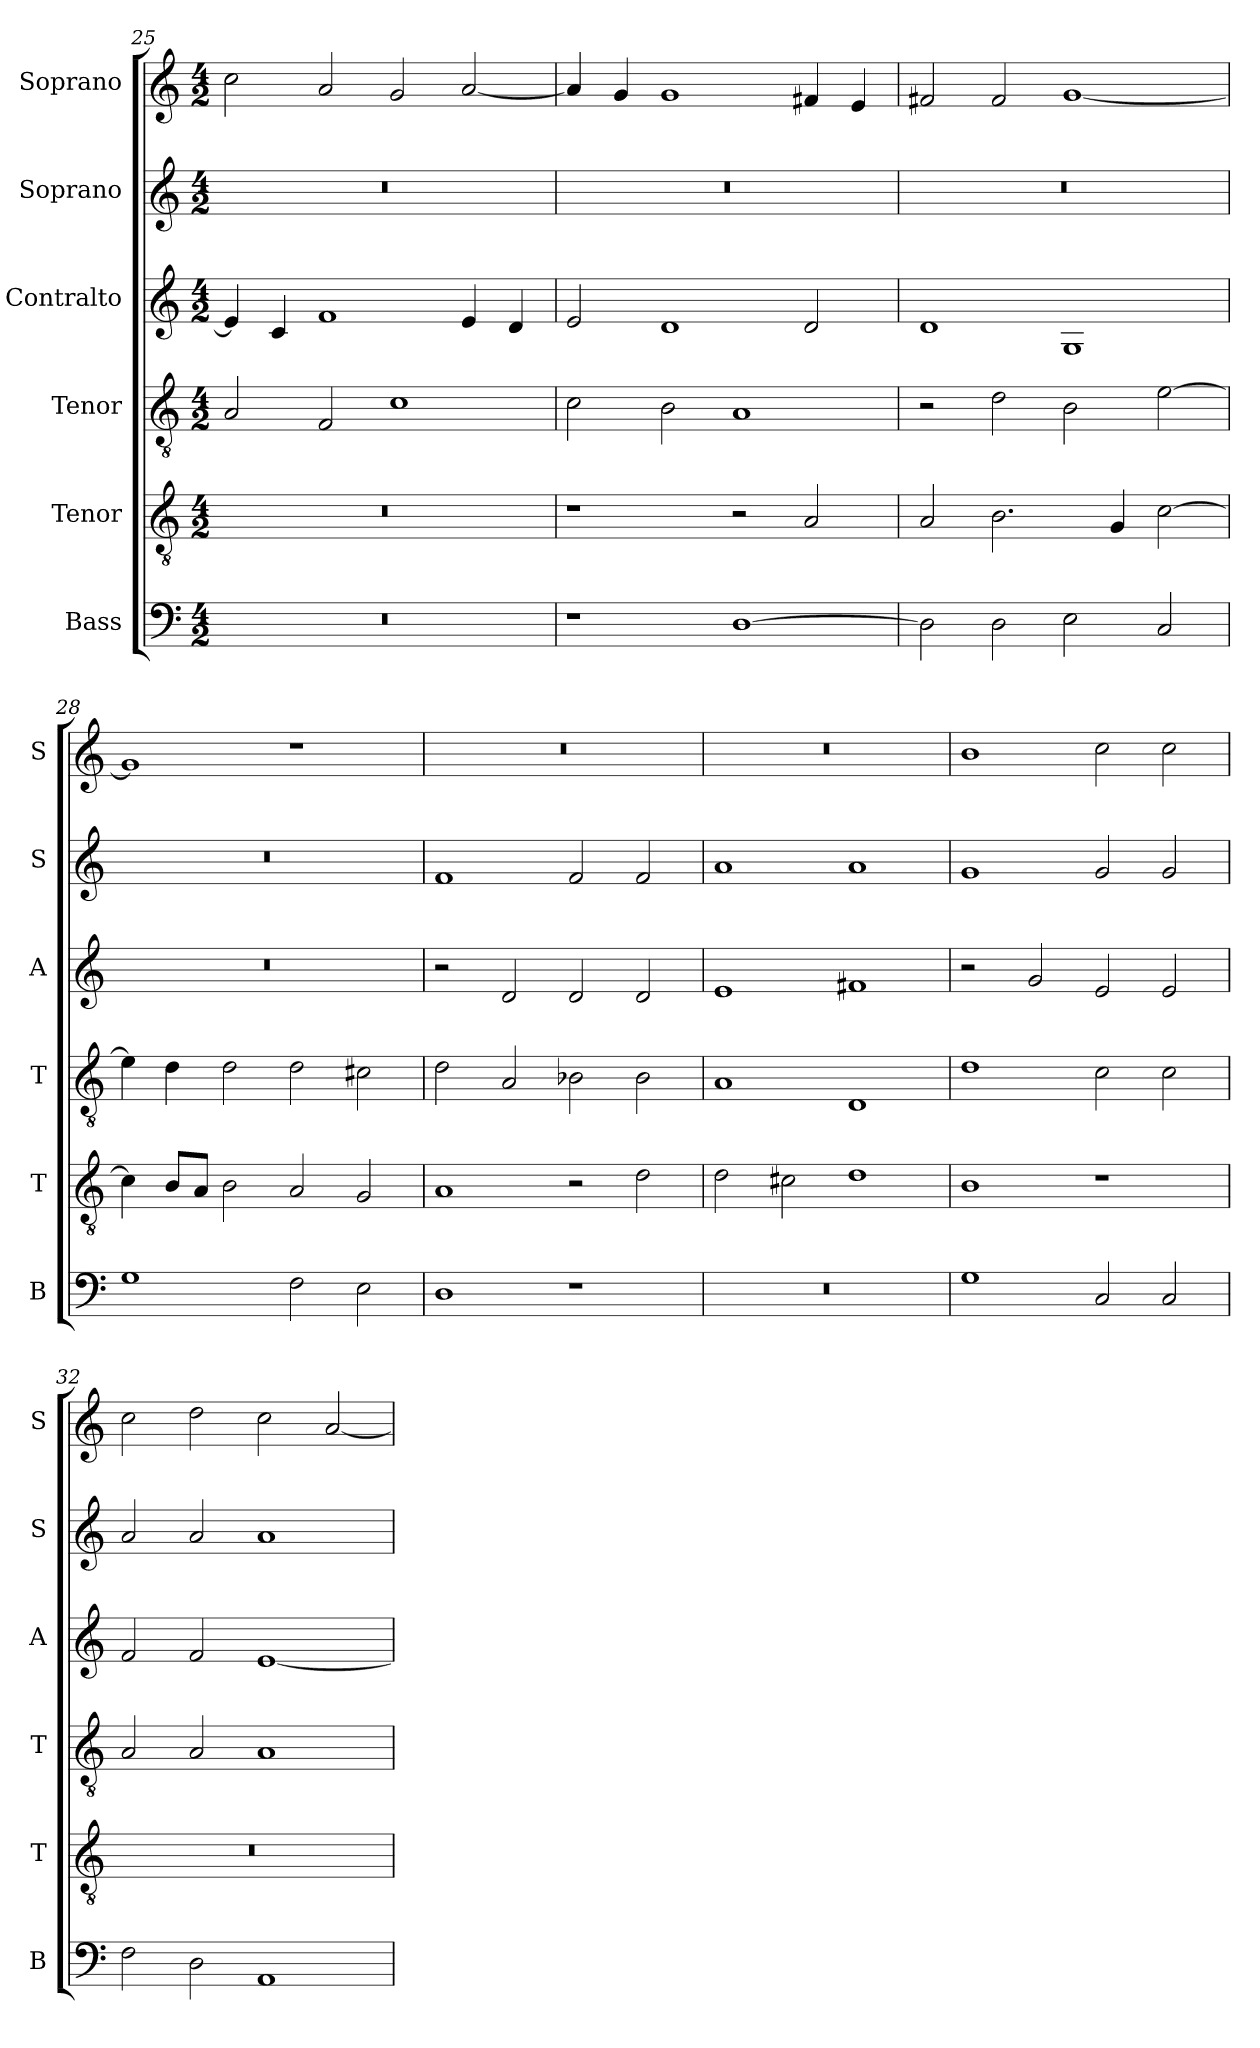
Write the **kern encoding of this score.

**kern	**kern	**kern	**kern	**kern	**kern
*part6	*part5	*part4	*part3	*part2	*part1
*staff6	*staff5	*staff4	*staff3	*staff2	*staff1
*I"Bass	*I"Tenor	*I"Tenor	*I"Contralto	*I"Soprano	*I"Soprano
*I'B	*I'T	*I'T	*I'A	*I'S	*I'S
*clefF4	*clefGv2	*clefGv2	*clefG2	*clefG2	*clefG2
*k[]	*k[]	*k[]	*k[]	*k[]	*k[]
*G:mix	*G:mix	*G:mix	*G:mix	*G:mix	*G:mix
*M4/2	*M4/2	*M4/2	*M4/2	*M4/2	*M4/2
=25	=25	=25	=25	=25	=25
0r	0r	2A	4e]	0r	2cc
.	.	.	4c	.	.
.	.	2F	1f	.	2a
.	.	1c	.	.	2g
.	.	.	4e	.	[2a
.	.	.	4d	.	.
=26	=26	=26	=26	=26	=26
1r	1r	2c	2e	0r	4a]
.	.	.	.	.	4g
.	.	2B	1d	.	1g
[1D	2r	1A	.	.	.
.	2A	.	2d	.	4f#X
.	.	.	.	.	4e
=27	=27	=27	=27	=27	=27
2D]	2A	2r	1d	0r	2f#X
2D	2.B	2d	.	.	2f#
2E	.	2B	1G	.	[1g
.	4G	.	.	.	.
2C	[2c	[2e	.	.	.
=28	=28	=28	=28	=28	=28
1G	4c]	4e]	0r	0r	1g]
.	8B/L	4d	.	.	.
.	8A/J	.	.	.	.
.	2B	2d	.	.	.
2F	2A	2d	.	.	1r
2E	2G	2c#X	.	.	.
=29	=29	=29	=29	=29	=29
1D	1A	2d	2r	1f	0r
.	.	2A	2d	.	.
1r	2r	2B-X	2d	2f	.
.	2d	2B-	2d	2f	.
=30	=30	=30	=30	=30	=30
0r	2d	1A	1e	1a	0r
.	2c#X	.	.	.	.
.	1d	1D	1f#X	1a	.
=31	=31	=31	=31	=31	=31
1G	1B	1d	2r	1g	1b
.	.	.	2g	.	.
2C	1r	2c	2e	2g	2cc
2C	.	2c	2e	2g	2cc
=32	=32	=32	=32	=32	=32
2F	0r	2A	2f	2a	2cc
2D	.	2A	2f	2a	2dd
1AA	.	1A	[1e	1a	2cc
.	.	.	.	.	[2a
=	=	=	=	=	=
*-	*-	*-	*-	*-	*-
